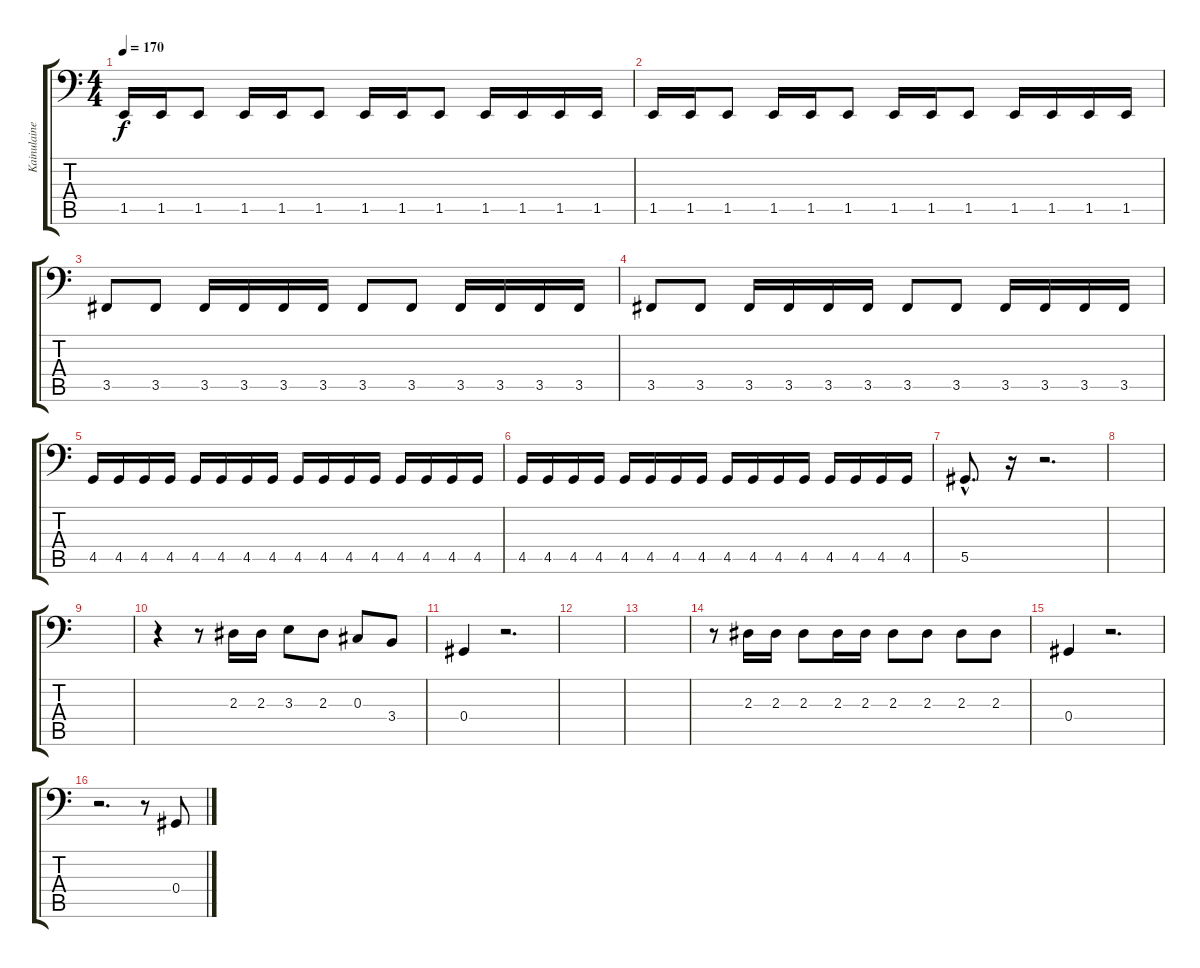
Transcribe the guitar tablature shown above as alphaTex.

\track ("Kainulainen" "Kainulaine") {instrument electricbassfinger}
\staff {score tabs}
\tuning (Bb2 F2 Db2 Ab1 Eb1 Bb0) {hide}
\ts (4 4)
\tempo 170
\clef f4
\ks c
1.5.16{dy f} 1.5.16 1.5.8 1.5.16 1.5.16 1.5.8 1.5.16 1.5.16 1.5.8 1.5.16 1.5.16 1.5.16 1.5.16 |
1.5.16 1.5.16 1.5.8 1.5.16 1.5.16 1.5.8 1.5.16 1.5.16 1.5.8 1.5.16 1.5.16 1.5.16 1.5.16 |
3.5.8 3.5.8 3.5.16 3.5.16 3.5.16 3.5.16 3.5.8 3.5.8 3.5.16 3.5.16 3.5.16 3.5.16 |
3.5.8 3.5.8 3.5.16 3.5.16 3.5.16 3.5.16 3.5.8 3.5.8 3.5.16 3.5.16 3.5.16 3.5.16 |
4.5.16 4.5.16 4.5.16 4.5.16 4.5.16 4.5.16 4.5.16 4.5.16 4.5.16 4.5.16 4.5.16 4.5.16 4.5.16 4.5.16 4.5.16 4.5.16 |
4.5.16 4.5.16 4.5.16 4.5.16 4.5.16 4.5.16 4.5.16 4.5.16 4.5.16 4.5.16 4.5.16 4.5.16 4.5.16 4.5.16 4.5.16 4.5.16 |
5.5{hac}.8{d} r.16 r.2{d} |
|
|
r.4 r.8 2.3.16 2.3.16 3.3.8 2.3.8 0.3.8 3.4.8 |
0.4.4 r.2{d} |
|
|
r.8 2.3.16 2.3.16 2.3.8 2.3.16 2.3.16 2.3.8 2.3.8 2.3.8 2.3.8 |
0.4.4 r.2{d} |
r.2{d} r.8 0.4.8
